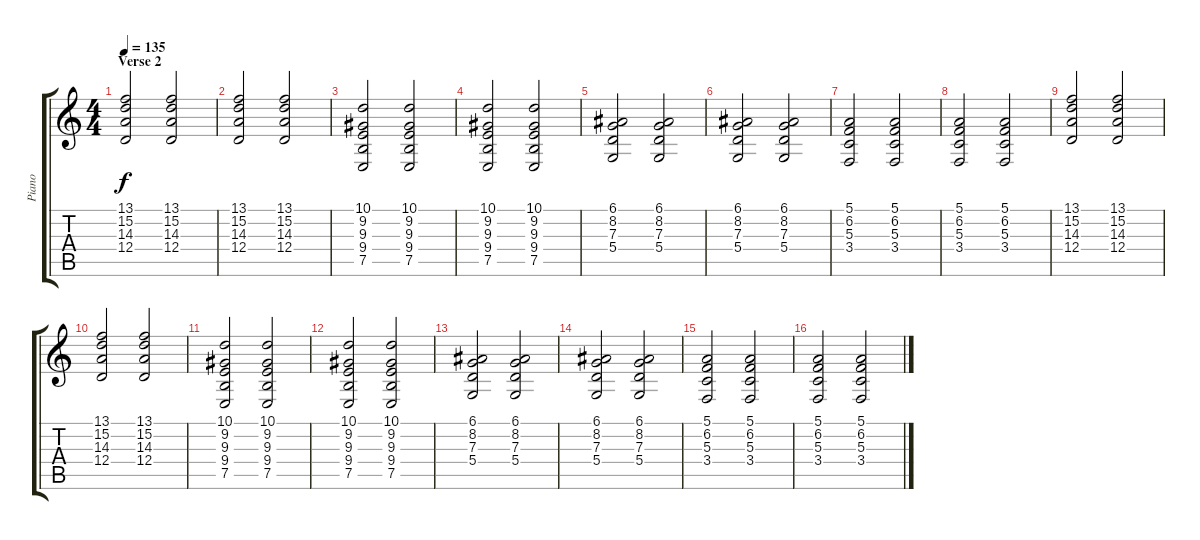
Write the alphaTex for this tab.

\track ("Piano" "Piano") {instrument acousticgrandpiano}
\staff {score tabs}
\tuning (E4 B3 G3 D3 A2 E2) {hide}
\ts (4 4)
\section ("" "Verse 2")
\tempo 135
\clef g2
\ks c
(13.1 15.2 14.3 12.4).2{dy f volume 8} (13.1 15.2 14.3 12.4).2 |
(13.1 15.2 14.3 12.4).2 (13.1 15.2 14.3 12.4).2 |
(10.1 9.2 9.3 9.4 7.5).2 (10.1 9.2 9.3 9.4 7.5).2 |
(10.1 9.2 9.3 9.4 7.5).2 (10.1 9.2 9.3 9.4 7.5).2 |
(6.1 8.2 7.3 5.4).2 (6.1 8.2 7.3 5.4).2 |
(6.1 8.2 7.3 5.4).2 (6.1 8.2 7.3 5.4).2 |
(5.1 6.2 5.3 3.4).2 (5.1 6.2 5.3 3.4).2 |
(5.1 6.2 5.3 3.4).2 (5.1 6.2 5.3 3.4).2 |
(13.1 15.2 14.3 12.4).2 (13.1 15.2 14.3 12.4).2 |
(13.1 15.2 14.3 12.4).2 (13.1 15.2 14.3 12.4).2 |
(10.1 9.2 9.3 9.4 7.5).2 (10.1 9.2 9.3 9.4 7.5).2 |
(10.1 9.2 9.3 9.4 7.5).2 (10.1 9.2 9.3 9.4 7.5).2 |
(6.1 8.2 7.3 5.4).2 (6.1 8.2 7.3 5.4).2 |
(6.1 8.2 7.3 5.4).2 (6.1 8.2 7.3 5.4).2 |
(5.1 6.2 5.3 3.4).2 (5.1 6.2 5.3 3.4).2 |
(5.1 6.2 5.3 3.4).2 (5.1 6.2 5.3 3.4).2
